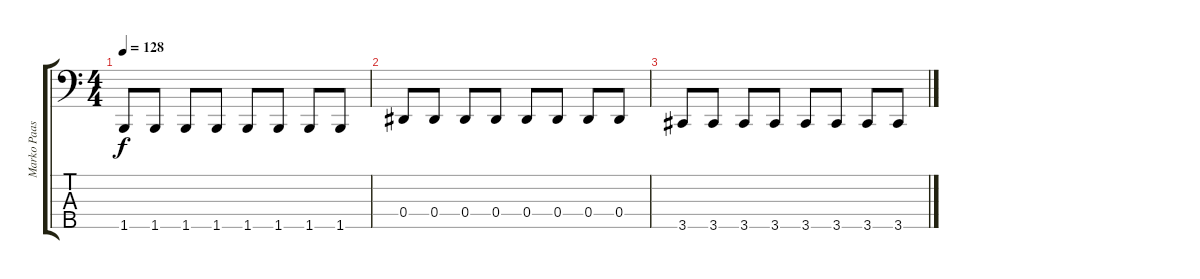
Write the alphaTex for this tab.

\track ("Marko Paasikoski - Bass" "Marko Paas") {instrument electricbasspick}
\staff {score tabs}
\tuning (Gb2 Db2 Ab1 Eb1 Bb0) {hide}
\ts (4 4)
\tempo 128
\clef f4
\ks c
1.5.8{dy f} 1.5.8 1.5.8 1.5.8 1.5.8 1.5.8 1.5.8 1.5.8 |
0.4.8 0.4.8 0.4.8 0.4.8 0.4.8 0.4.8 0.4.8 0.4.8 |
3.5.8 3.5.8 3.5.8 3.5.8 3.5.8 3.5.8 3.5.8 3.5.8
